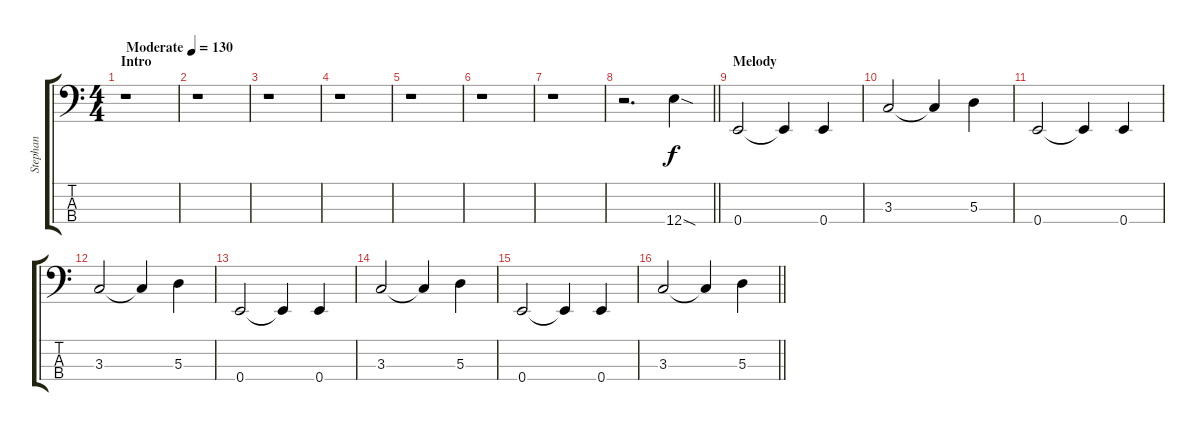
\track ("Stephan" "Stephan") {instrument electricbassfinger}
\staff {score tabs}
\tuning (G2 D2 A1 E1) {hide}
\ts (4 4)
\section ("" "Intro")
\tempo (130 "Moderate")
\clef f4
\ks c
r.1{dy f instrument electricbassfinger} |
r.1 |
r.1 |
r.1 |
r.1 |
r.1 |
r.1 |
\barLineRight lightlight
r.2{d} 12.4{sod}.4 |
\section ("" "Melody")
0.4.2 0.4{t}.4 0.4.4 |
3.3.2 3.3{t}.4 5.3.4 |
0.4.2 0.4{t}.4 0.4.4 |
3.3.2 3.3{t}.4 5.3.4 |
0.4.2 0.4{t}.4 0.4.4 |
3.3.2 3.3{t}.4 5.3.4 |
0.4.2 0.4{t}.4 0.4.4 |
\barLineRight lightlight
3.3.2 3.3{t}.4 5.3.4
